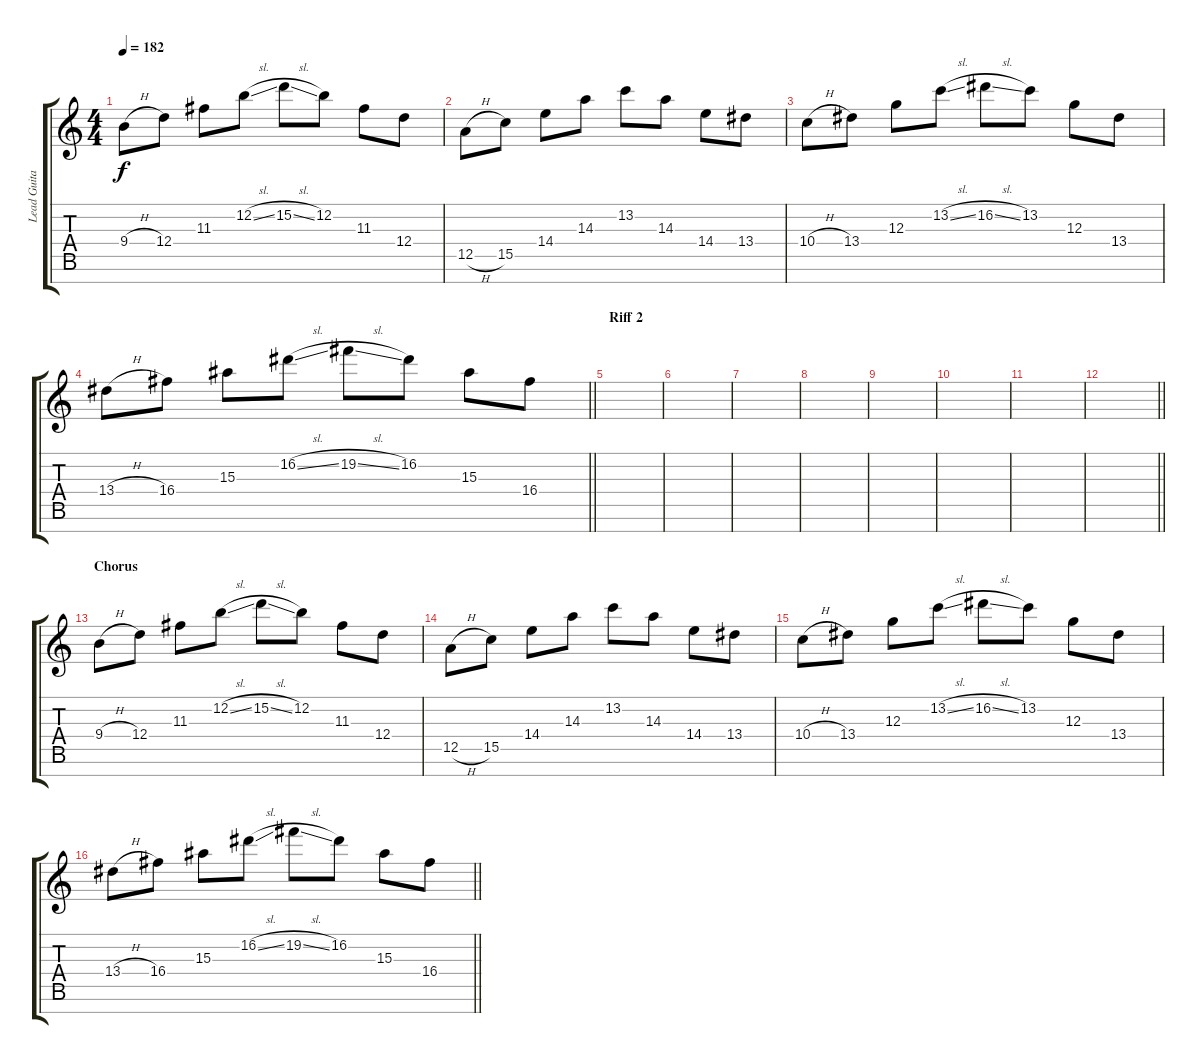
\track ("Lead Guitar" "Lead Guita") {instrument distortionguitar}
\staff {score tabs}
\tuning (E4 B3 G3 D3 A2 E2 B1) {hide}
\ts (4 4)
\tempo 182
\clef g2
\ks c
9.4{h}.8{dy f} 12.4.8 11.3.8 12.2{sl}.8 15.2{sl}.8 12.2.8 11.3.8 12.4.8 |
12.5{h}.8 15.5.8 14.4.8 14.3.8 13.2.8 14.3.8 14.4.8 13.4.8 |
10.4{h}.8 13.4.8 12.3.8 13.2{sl}.8 16.2{sl}.8 13.2.8 12.3.8 13.4.8 |
\barLineRight lightlight
13.4{h}.8 16.4.8 15.3.8 16.2{sl}.8 19.2{sl}.8 16.2.8 15.3.8 16.4.8 |
\section ("" "Riff 2")
|
|
|
|
|
|
|
\barLineRight lightlight
|
\section ("" "Chorus")
9.4{h}.8 12.4.8 11.3.8 12.2{sl}.8 15.2{sl}.8 12.2.8 11.3.8 12.4.8 |
12.5{h}.8 15.5.8 14.4.8 14.3.8 13.2.8 14.3.8 14.4.8 13.4.8 |
10.4{h}.8 13.4.8 12.3.8 13.2{sl}.8 16.2{sl}.8 13.2.8 12.3.8 13.4.8 |
\barLineRight lightlight
13.4{h}.8 16.4.8 15.3.8 16.2{sl}.8 19.2{sl}.8 16.2.8 15.3.8 16.4.8
